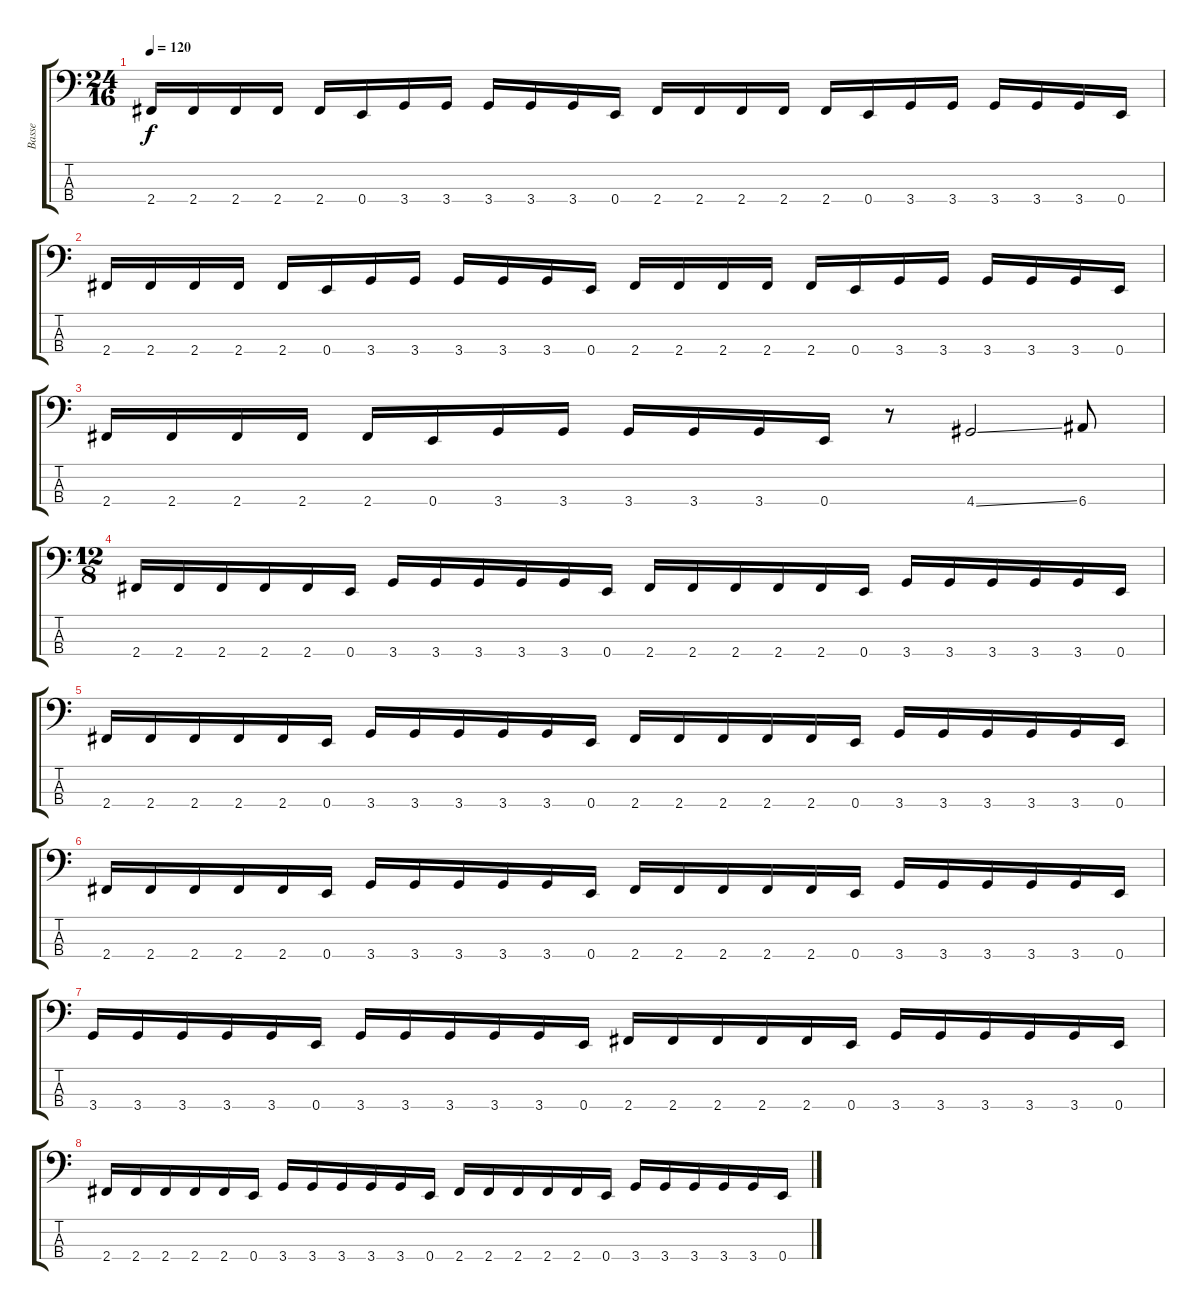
\track ("Basse" "Basse") {instrument electricbassfinger}
\staff {score tabs}
\tuning (G2 D2 A1 E1) {hide}
\ts (24 16)
\tempo 120
\clef f4
\ks c
2.4.16{dy f} 2.4.16 2.4.16 2.4.16 2.4.16 0.4.16 3.4.16 3.4.16 3.4.16 3.4.16 3.4.16 0.4.16 2.4.16 2.4.16 2.4.16 2.4.16 2.4.16 0.4.16 3.4.16 3.4.16 3.4.16 3.4.16 3.4.16 0.4.16 |
2.4.16 2.4.16 2.4.16 2.4.16 2.4.16 0.4.16 3.4.16 3.4.16 3.4.16 3.4.16 3.4.16 0.4.16 2.4.16 2.4.16 2.4.16 2.4.16 2.4.16 0.4.16 3.4.16 3.4.16 3.4.16 3.4.16 3.4.16 0.4.16 |
2.4.16 2.4.16 2.4.16 2.4.16 2.4.16 0.4.16 3.4.16 3.4.16 3.4.16 3.4.16 3.4.16 0.4.16 r.8 4.4{ss}.2 6.4.8 |
\ts (12 8)
2.4.16 2.4.16 2.4.16 2.4.16 2.4.16 0.4.16 3.4.16 3.4.16 3.4.16 3.4.16 3.4.16 0.4.16 2.4.16 2.4.16 2.4.16 2.4.16 2.4.16 0.4.16 3.4.16 3.4.16 3.4.16 3.4.16 3.4.16 0.4.16 |
2.4.16 2.4.16 2.4.16 2.4.16 2.4.16 0.4.16 3.4.16 3.4.16 3.4.16 3.4.16 3.4.16 0.4.16 2.4.16 2.4.16 2.4.16 2.4.16 2.4.16 0.4.16 3.4.16 3.4.16 3.4.16 3.4.16 3.4.16 0.4.16 |
2.4.16 2.4.16 2.4.16 2.4.16 2.4.16 0.4.16 3.4.16 3.4.16 3.4.16 3.4.16 3.4.16 0.4.16 2.4.16 2.4.16 2.4.16 2.4.16 2.4.16 0.4.16 3.4.16 3.4.16 3.4.16 3.4.16 3.4.16 0.4.16 |
3.4.16 3.4.16 3.4.16 3.4.16 3.4.16 0.4.16 3.4.16 3.4.16 3.4.16 3.4.16 3.4.16 0.4.16 2.4.16 2.4.16 2.4.16 2.4.16 2.4.16 0.4.16 3.4.16 3.4.16 3.4.16 3.4.16 3.4.16 0.4.16 |
2.4.16 2.4.16 2.4.16 2.4.16 2.4.16 0.4.16 3.4.16 3.4.16 3.4.16 3.4.16 3.4.16 0.4.16 2.4.16 2.4.16 2.4.16 2.4.16 2.4.16 0.4.16 3.4.16 3.4.16 3.4.16 3.4.16 3.4.16 0.4.16
